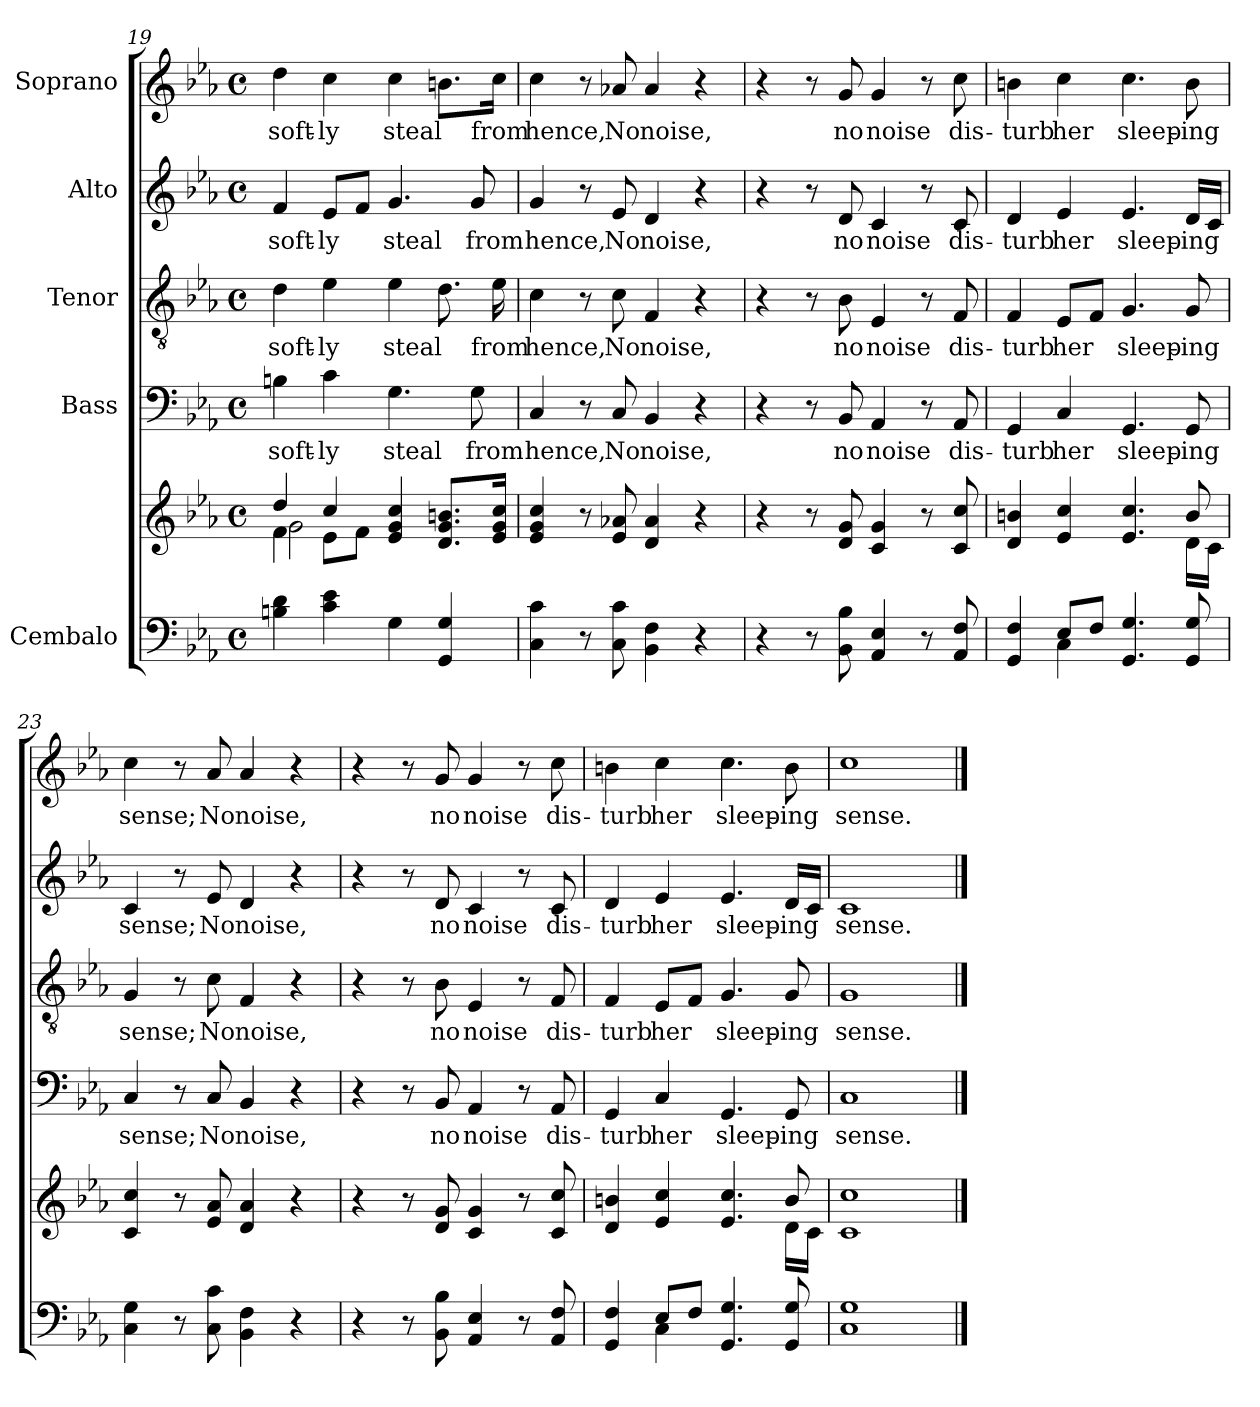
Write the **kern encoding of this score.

**kern	**kern	**kern	**text	**kern	**text	**kern	**text	**kern	**text
*part5	*part5	*part4	*part4	*part3	*part3	*part2	*part2	*part1	*part1
*staff6	*staff5	*staff4	*staff4	*staff3	*staff3	*staff2	*staff2	*staff1	*staff1
*I"Cembalo	*	*I"Bass	*	*I"Tenor	*	*I"Alto	*	*I"Soprano	*
*clefF4	*clefG2	*clefF4	*	*clefGv2	*	*clefG2	*	*clefG2	*
*k[b-e-a-]	*k[b-e-a-]	*k[b-e-a-]	*	*k[b-e-a-]	*	*k[b-e-a-]	*	*k[b-e-a-]	*
*M4/4	*M4/4	*M4/4	*	*M4/4	*	*M4/4	*	*M4/4	*
*met(c)	*met(c)	*met(c)	*	*met(c)	*	*met(c)	*	*met(c)	*
=19	=19	=19	=19	=19	=19	=19	=19	=19	=19
*	*^	*	*	*	*	*	*	*	*
*	*	*^	*	*	*	*	*	*	*	*
!	!	!	!	!	!LO:LY:b	!	!LO:LY:b	!	!LO:LY:b	!	!LO:LY:b
4Bn\ 4d\	4dd/	4f\	2g\	4Bn\	soft-	4d\	soft-	4f/	soft-	4dd\	soft-
!	!	!	!	!	!LO:LY:b	!	!LO:LY:b	!	!LO:LY:b	!	!LO:LY:b
4c\ 4e-\	4cc/	8e-\L	.	4c\	-ly	4e-\	-ly	8e-/L	-ly	4cc\	-ly
.	.	8f\J	.	.	.	.	.	8f/J	.	.	.
!	!	!	!	!	!LO:LY:b	!	!LO:LY:b	!	!LO:LY:b	!	!LO:LY:b
4G\	4e-/ 4g/ 4cc/	2ryy	2ryy	4.G\	steal	4e-\	steal	4.g/	steal	4cc\	steal
4GG/ 4G/	8.d/ 8.g/ 8.bn/L	.	.	.	.	8.d\	.	.	.	8.bn\L	.
!	!	!	!	!	!LO:LY:b	!	!	!	!LO:LY:b	!	!
.	.	.	.	8G\	from	.	.	8g/	from	.	.
!	!	!	!	!	!	!	!LO:LY:b	!	!	!	!LO:LY:b
.	16e-/ 16g/ 16cc/Jk	.	.	.	.	16e-\	from	.	.	16cc\Jk	from
*	*v	*v	*v	*	*	*	*	*	*	*	*
!!LO:PB:g=z
=20	=20	=20	=20	=20	=20	=20	=20	=20	=20
!	!	!	!LO:LY:b	!	!LO:LY:b	!	!LO:LY:b	!	!LO:LY:b
4C\ 4c\	4e-/ 4g/ 4cc/	4C/	hence,	4c\	hence,	4g/	hence,	4cc\	hence,
8r	8r	8r	.	8r	.	8r	.	8r	.
!	!	!	!LO:LY:b	!	!LO:LY:b	!	!LO:LY:b	!	!LO:LY:b
8C\ 8c\	8e-/ 8a-X/	8C/	No	8c\	No	8e-/	No	8a-X/	No
!	!	!	!LO:LY:b	!	!LO:LY:b	!	!LO:LY:b	!	!LO:LY:b
4BB-\ 4F\	4d/ 4a-/	4BB-/	noise,	4F/	noise,	4d/	noise,	4a-/	noise,
4r	4r	4r	.	4r	.	4r	.	4r	.
=21	=21	=21	=21	=21	=21	=21	=21	=21	=21
4r	4r	4r	.	4r	.	4r	.	4r	.
8r	8r	8r	.	8r	.	8r	.	8r	.
!	!	!	!LO:LY:b	!	!LO:LY:b	!	!LO:LY:b	!	!LO:LY:b
8BB-\ 8B-\	8d/ 8g/	8BB-/	no	8B-\	no	8d/	no	8g/	no
!	!	!	!LO:LY:b	!	!LO:LY:b	!	!LO:LY:b	!	!LO:LY:b
4AA-/ 4E-/	4c/ 4g/	4AA-/	noise	4E-/	noise	4c/	noise	4g/	noise
8r	8r	8r	.	8r	.	8r	.	8r	.
!	!	!	!LO:LY:b	!	!LO:LY:b	!	!LO:LY:b	!	!LO:LY:b
8AA-/ 8F/	8c/ 8cc/	8AA-/	dis-	8F/	dis-	8c/	dis-	8cc\	dis-
=22	=22	=22	=22	=22	=22	=22	=22	=22	=22
*^	*^	*	*	*	*	*	*	*	*
!	!	!	!	!	!LO:LY:b	!	!LO:LY:b	!	!LO:LY:b	!	!LO:LY:b
4GG/ 4F/	4ryy	4d/ 4bn/	2..ryy	4GG/	-turb	4F/	-turb	4d/	-turb	4bn\	-turb
!	!	!	!	!	!LO:LY:b	!	!LO:LY:b	!	!LO:LY:b	!	!LO:LY:b
8E-/L	4C\	4e-/ 4cc/	.	4C/	her	8E-/L	her	4e-/	her	4cc\	her
8F/J	.	.	.	.	.	8F/J	.	.	.	.	.
!	!	!	!	!	!LO:LY:b	!	!LO:LY:b	!	!LO:LY:b	!	!LO:LY:b
4.GG/ 4.G/	2ryy	4.e-/ 4.cc/	.	4.GG/	sleep-	4.G/	sleep-	4.e-/	sleep-	4.cc\	sleep-
!	!	!	!	!	!LO:LY:b	!	!LO:LY:b	!	!LO:LY:b	!	!LO:LY:b
8GG/ 8G/	.	8b/	16d\LL	8GG/	-ing	8G/	-ing	16d/LL	-ing	8b\	-ing
.	.	.	16c\JJ	.	.	.	.	16c/JJ	.	.	.
*v	*v	*	*	*	*	*	*	*	*	*	*
=23	=23	=23	=23	=23	=23	=23	=23	=23	=23	=23
!	!	!	!	!LO:LY:b	!	!LO:LY:b	!	!LO:LY:b	!	!LO:LY:b
*	*v	*v	*	*	*	*	*	*	*	*
4C\ 4G\	4c/ 4cc/	4C/	sense;	4G/	sense;	4c/	sense;	4cc\	sense;
8r	8r	8r	.	8r	.	8r	.	8r	.
!	!	!	!LO:LY:b	!	!LO:LY:b	!	!LO:LY:b	!	!LO:LY:b
8C\ 8c\	8e-/ 8a-/	8C/	No	8c\	No	8e-/	No	8a-/	No
!	!	!	!LO:LY:b	!	!LO:LY:b	!	!LO:LY:b	!	!LO:LY:b
4BB-\ 4F\	4d/ 4a-/	4BB-/	noise,	4F/	noise,	4d/	noise,	4a-/	noise,
4r	4r	4r	.	4r	.	4r	.	4r	.
!!LO:LB:g=z
=24	=24	=24	=24	=24	=24	=24	=24	=24	=24
4r	4r	4r	.	4r	.	4r	.	4r	.
8r	8r	8r	.	8r	.	8r	.	8r	.
!	!	!	!LO:LY:b	!	!LO:LY:b	!	!LO:LY:b	!	!LO:LY:b
8BB-\ 8B-\	8d/ 8g/	8BB-/	no	8B-\	no	8d/	no	8g/	no
!	!	!	!LO:LY:b	!	!LO:LY:b	!	!LO:LY:b	!	!LO:LY:b
4AA-/ 4E-/	4c/ 4g/	4AA-/	noise	4E-/	noise	4c/	noise	4g/	noise
8r	8r	8r	.	8r	.	8r	.	8r	.
!	!	!	!LO:LY:b	!	!LO:LY:b	!	!LO:LY:b	!	!LO:LY:b
8AA-/ 8F/	8c/ 8cc/	8AA-/	dis-	8F/	dis-	8c/	dis-	8cc\	dis-
=25	=25	=25	=25	=25	=25	=25	=25	=25	=25
*^	*^	*	*	*	*	*	*	*	*
!	!	!	!	!	!LO:LY:b	!	!LO:LY:b	!	!LO:LY:b	!	!LO:LY:b
4GG/ 4F/	4ryy	4d/ 4bn/	2..ryy	4GG/	-turb	4F/	-turb	4d/	-turb	4bn\	-turb
!	!	!	!	!	!LO:LY:b	!	!LO:LY:b	!	!LO:LY:b	!	!LO:LY:b
8E-/L	4C\	4e-/ 4cc/	.	4C/	her	8E-/L	her	4e-/	her	4cc\	her
8F/J	.	.	.	.	.	8F/J	.	.	.	.	.
!	!	!	!	!	!LO:LY:b	!	!LO:LY:b	!	!LO:LY:b	!	!LO:LY:b
4.GG/ 4.G/	2ryy	4.e-/ 4.cc/	.	4.GG/	sleep-	4.G/	sleep-	4.e-/	sleep-	4.cc\	sleep-
!	!	!	!	!	!LO:LY:b	!	!LO:LY:b	!	!LO:LY:b	!	!LO:LY:b
8GG/ 8G/	.	8b/	16d\LL	8GG/	-ing	8G/	-ing	16d/LL	-ing	8b\	-ing
.	.	.	16c\JJ	.	.	.	.	16c/JJ	.	.	.
*v	*v	*	*	*	*	*	*	*	*	*	*
=26	=26	=26	=26	=26	=26	=26	=26	=26	=26	=26
!	!	!	!	!LO:LY:b	!	!LO:LY:b	!	!LO:LY:b	!	!LO:LY:b
*	*v	*v	*	*	*	*	*	*	*	*
1C 1G	1c 1cc	1C	sense.	1G	sense.	1c	sense.	1cc	sense.
==	==	==	==	==	==	==	==	==	==
*-	*-	*-	*-	*-	*-	*-	*-	*-	*-
